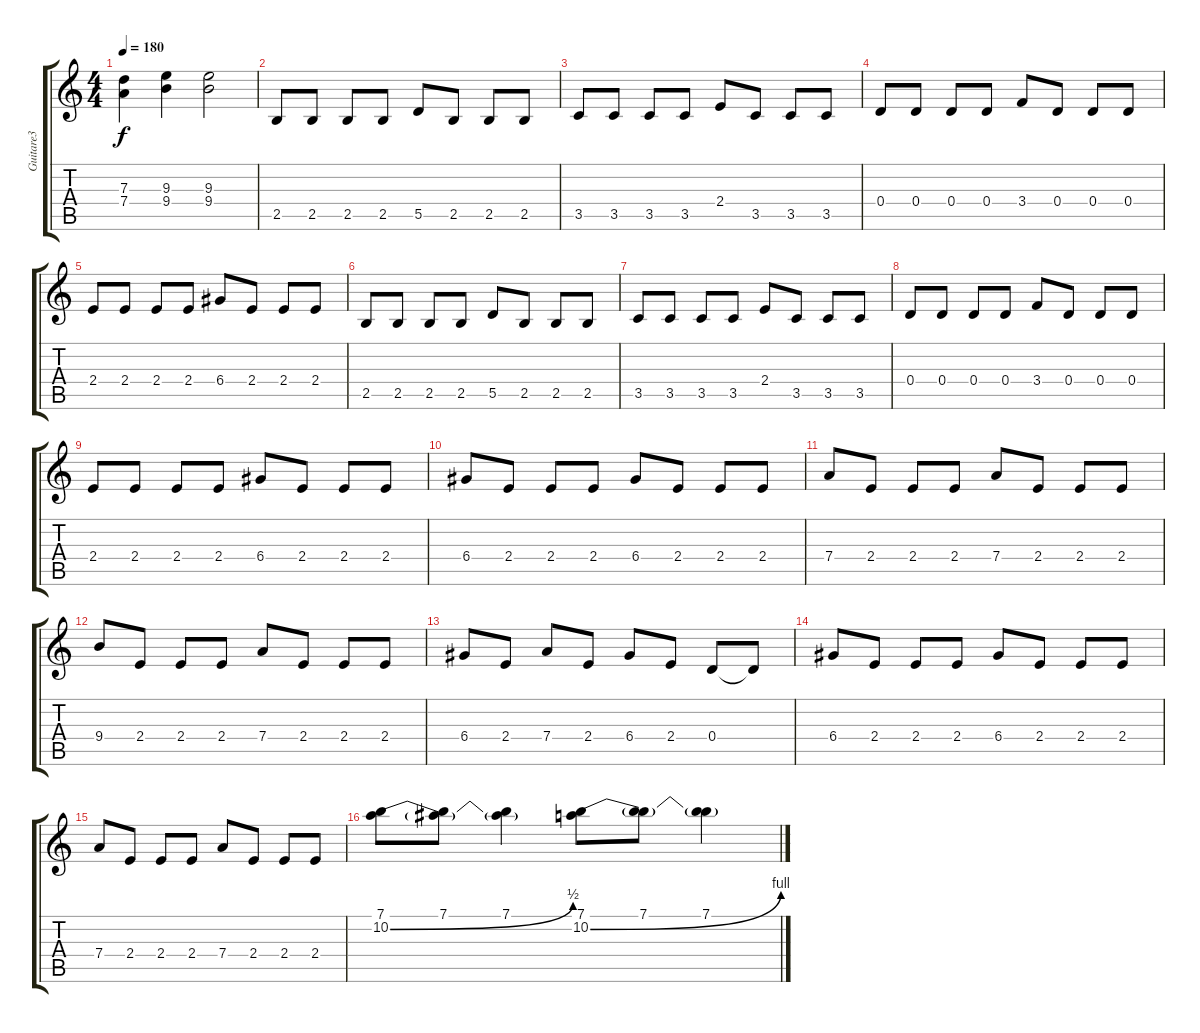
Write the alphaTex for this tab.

\track ("Guitare3" "Guitare3") {instrument distortionguitar}
\staff {score tabs}
\tuning (E4 B3 G3 D3 A2 E2) {hide}
\ts (4 4)
\tempo 180
\clef g2
\ks c
(7.3 7.4).4{dy f} (9.3 9.4).4 (9.3 9.4).2 |
2.5.8 2.5.8 2.5.8 2.5.8 5.5.8 2.5.8 2.5.8 2.5.8 |
3.5.8 3.5.8 3.5.8 3.5.8 2.4.8 3.5.8 3.5.8 3.5.8 |
0.4.8 0.4.8 0.4.8 0.4.8 3.4.8 0.4.8 0.4.8 0.4.8 |
2.4.8 2.4.8 2.4.8 2.4.8 6.4.8 2.4.8 2.4.8 2.4.8 |
2.5.8 2.5.8 2.5.8 2.5.8 5.5.8 2.5.8 2.5.8 2.5.8 |
3.5.8 3.5.8 3.5.8 3.5.8 2.4.8 3.5.8 3.5.8 3.5.8 |
0.4.8 0.4.8 0.4.8 0.4.8 3.4.8 0.4.8 0.4.8 0.4.8 |
2.4.8 2.4.8 2.4.8 2.4.8 6.4.8 2.4.8 2.4.8 2.4.8 |
6.4.8 2.4.8 2.4.8 2.4.8 6.4.8 2.4.8 2.4.8 2.4.8 |
7.4.8 2.4.8 2.4.8 2.4.8 7.4.8 2.4.8 2.4.8 2.4.8 |
9.4.8 2.4.8 2.4.8 2.4.8 7.4.8 2.4.8 2.4.8 2.4.8 |
6.4.8 2.4.8 7.4.8 2.4.8 6.4.8 2.4.8 0.4.8 0.4{t}.8 |
6.4.8 2.4.8 2.4.8 2.4.8 6.4.8 2.4.8 2.4.8 2.4.8 |
7.4.8 2.4.8 2.4.8 2.4.8 7.4.8 2.4.8 2.4.8 2.4.8 |
(7.1 10.2{be (bend 0 0 60 2)}).8 (7.1 10.2{t}).8 (7.1 10.2{t}).4 (7.1 10.2{be (bend 0 0 60 4)}).8 (7.1 10.2{t}).8 (7.1 10.2{t}).4
